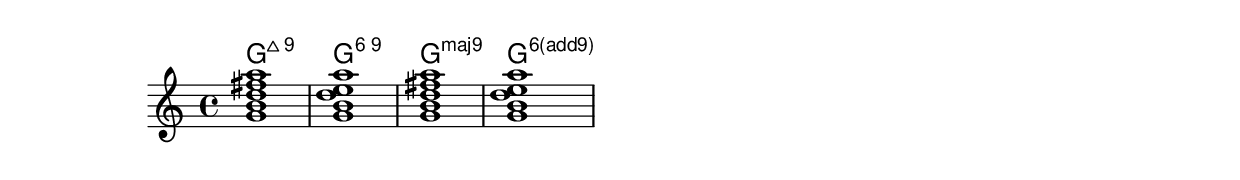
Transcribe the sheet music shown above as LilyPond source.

%% Do not edit this file; it is automatically
%% generated from LSR http://lsr.dsi.unimi.it
%% This file is in the public domain.
\version "2.13.10"

\header {
  lsrtags = "chords"

%% Translation of GIT committish: 5cab62e8738ff02eead438042743116391f306f5
  texidoces = "
Se puede usar la propiedad @code{chordNameExceptions} para
almacenar una lista de notaciones espaciales para acordes
específicos.

"
  doctitlees = "Excepciones para los nombres de acorde"

%% Translation of GIT committish: d96023d8792c8af202c7cb8508010c0d3648899d
  texidocde = "
Die Eigenschaft @code{chordNameExceptions} kann benutzt werden, um eine
Liste an besonderen Notationen für bestimmte Akkorde zu speichern.

"
  doctitlede = "Akkordsymbolausnahmen"

  texidoc = "
The property @code{chordNameExceptions} can be used to store a list of
special notations for specific chords.

"
  doctitle = "Chord name exceptions"
} % begin verbatim

% modify maj9 and 6(add9)
% Exception music is chords with markups
chExceptionMusic = {
  <c e g b d'>1-\markup { \super "maj9" }
  <c e g a d'>1-\markup { \super "6(add9)" }
}

% Convert music to list and prepend to existing exceptions.
chExceptions = #( append
  ( sequential-music-to-chord-exceptions chExceptionMusic #t)
  ignatzekExceptions)

theMusic = \chordmode {
  g1:maj9 g1:6.9
  \set chordNameExceptions = #chExceptions
  g1:maj9 g1:6.9
}

\layout {
  ragged-right = ##t
}

<< \context ChordNames \theMusic
   \context Voice \theMusic
>>

